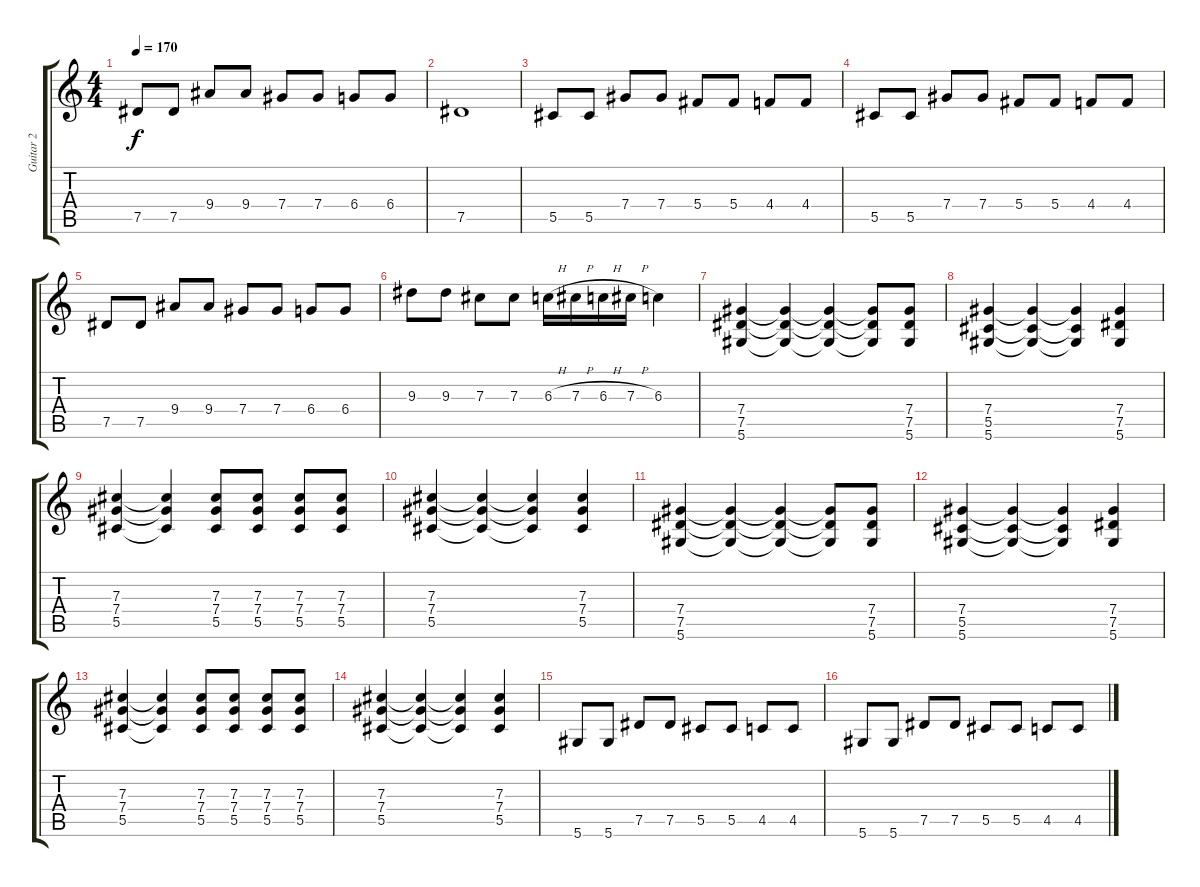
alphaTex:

\track ("Guitar 2" "Guitar 2") {instrument distortionguitar}
\staff {score tabs}
\tuning (Eb4 Bb3 Gb3 Db3 Ab2 Eb2) {hide}
\ts (4 4)
\tempo 170
\clef g2
\ks c
7.5.8{dy f} 7.5.8 9.4.8 9.4.8 7.4.8 7.4.8 6.4.8 6.4.8 |
7.5.1 |
5.5.8 5.5.8 7.4.8 7.4.8 5.4.8 5.4.8 4.4.8 4.4.8 |
5.5.8 5.5.8 7.4.8 7.4.8 5.4.8 5.4.8 4.4.8 4.4.8 |
7.5.8 7.5.8 9.4.8 9.4.8 7.4.8 7.4.8 6.4.8 6.4.8 |
9.3.8{instrument overdrivenguitar} 9.3.8 7.3.8 7.3.8 6.3{h}.16 7.3{h}.16 6.3{h}.16 7.3{h}.16 6.3.4 |
(7.4 7.5 5.6).4{volume 14 instrument distortionguitar} (7.4{t} 7.5{t} 5.6{t}).4 (7.4{t} 7.5{t} 5.6{t}).4 (7.4{t} 7.5{t} 5.6{t}).8 (7.4 7.5 5.6).8 |
(7.4 5.5 5.6).4 (7.4{t} 5.5{t} 5.6{t}).4 (7.4{t} 5.5{t} 5.6{t}).4 (7.4 7.5 5.6).4 |
(7.3 7.4 5.5).4 (7.3{t} 7.4{t} 5.5{t}).4 (7.3 7.4 5.5).8 (7.3 7.4 5.5).8 (7.3 7.4 5.5).8 (7.3 7.4 5.5).8 |
(7.3 7.4 5.5).4 (7.3{t} 7.4{t} 5.5{t}).4 (7.3{t} 7.4{t} 5.5{t}).4 (7.3 7.4 5.5).4 |
(7.4 7.5 5.6).4 (7.4{t} 7.5{t} 5.6{t}).4 (7.4{t} 7.5{t} 5.6{t}).4 (7.4{t} 7.5{t} 5.6{t}).8 (7.4 7.5 5.6).8 |
(7.4 5.5 5.6).4 (7.4{t} 5.5{t} 5.6{t}).4 (7.4{t} 5.5{t} 5.6{t}).4 (7.4 7.5 5.6).4 |
(7.3 7.4 5.5).4 (7.3{t} 7.4{t} 5.5{t}).4 (7.3 7.4 5.5).8 (7.3 7.4 5.5).8 (7.3 7.4 5.5).8 (7.3 7.4 5.5).8 |
(7.3 7.4 5.5).4 (7.3{t} 7.4{t} 5.5{t}).4 (7.3{t} 7.4{t} 5.5{t}).4 (7.3 7.4 5.5).4 |
5.6.8{instrument electricguitarmuted} 5.6.8 7.5.8 7.5.8 5.5.8 5.5.8 4.5.8 4.5.8 |
5.6.8 5.6.8 7.5.8 7.5.8 5.5.8 5.5.8 4.5.8 4.5.8
